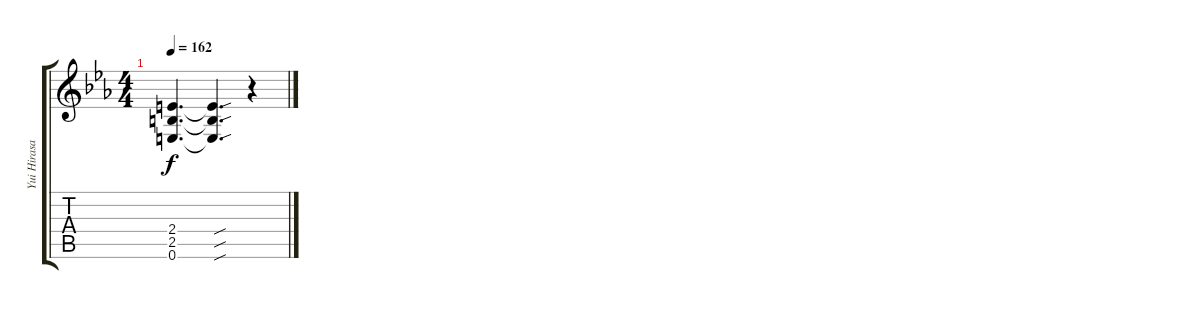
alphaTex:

\track ("Yui Hirasawa" "Yui Hirasa") {instrument distortionguitar}
\staff {score tabs}
\tuning (E4 B3 G3 D3 A2 E2) {hide}
\ts (4 4)
\tempo 162
\clef g2
\ks eb
(2.4{t} 2.5{t} 0.6{t}).4{d dy f} (2.4{sou t} 2.5{sou t} 0.6{sou t}).4{d} r.4
